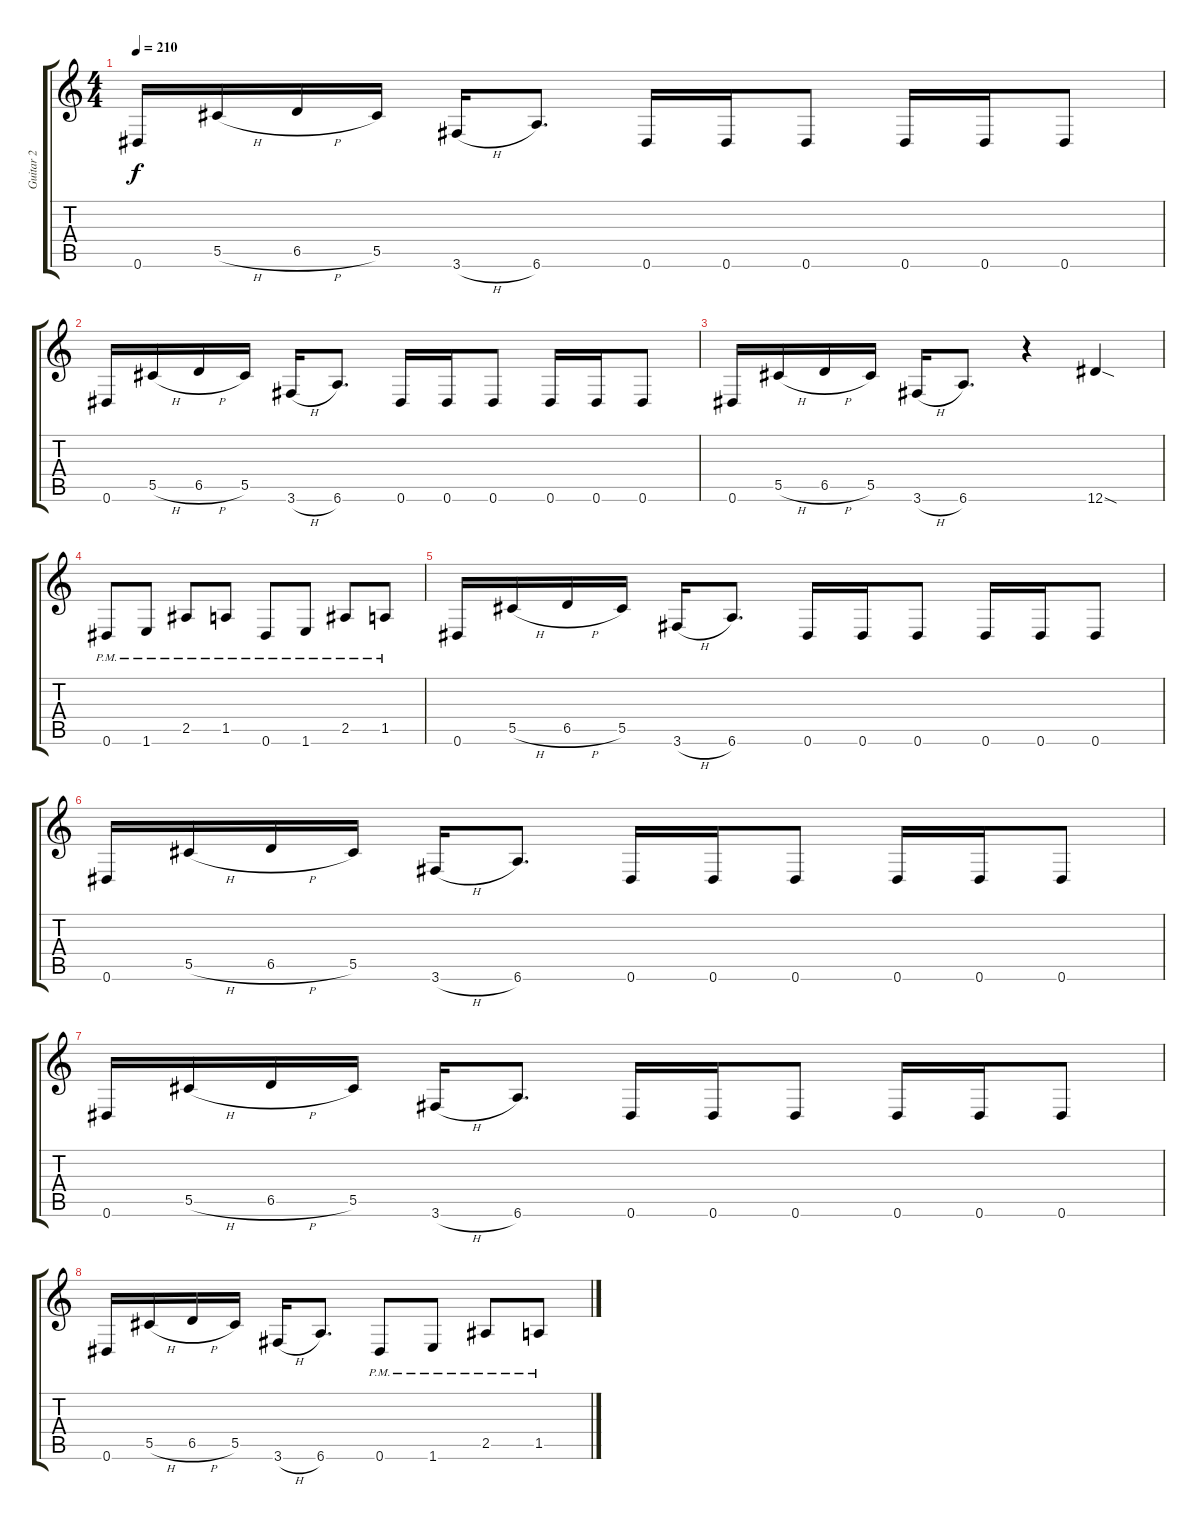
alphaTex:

\track ("Guitar 2" "Guitar 2") {instrument distortionguitar}
\staff {score tabs}
\tuning (Eb4 Bb3 Gb3 Db3 Ab2 Eb2) {hide}
\ts (4 4)
\tempo 210
\clef g2
\ks c
0.6.16{dy f} 5.5{h}.16 6.5{h}.16 5.5.16 3.6{h}.16 6.6.8{d} 0.6.16 0.6.16 0.6.8 0.6.16 0.6.16 0.6.8 |
0.6.16 5.5{h}.16 6.5{h}.16 5.5.16 3.6{h}.16 6.6.8{d} 0.6.16 0.6.16 0.6.8 0.6.16 0.6.16 0.6.8 |
0.6.16 5.5{h}.16 6.5{h}.16 5.5.16 3.6{h}.16 6.6.8{d} r.4 12.6{sod}.4 |
0.6{pm}.8 1.6{pm}.8 2.5{pm}.8 1.5{pm}.8 0.6{pm}.8 1.6{pm}.8 2.5{pm}.8 1.5{pm}.8 |
0.6.16 5.5{h}.16 6.5{h}.16 5.5.16 3.6{h}.16 6.6.8{d} 0.6.16 0.6.16 0.6.8 0.6.16 0.6.16 0.6.8 |
0.6.16 5.5{h}.16 6.5{h}.16 5.5.16 3.6{h}.16 6.6.8{d} 0.6.16 0.6.16 0.6.8 0.6.16 0.6.16 0.6.8 |
0.6.16 5.5{h}.16 6.5{h}.16 5.5.16 3.6{h}.16 6.6.8{d} 0.6.16 0.6.16 0.6.8 0.6.16 0.6.16 0.6.8 |
0.6.16 5.5{h}.16 6.5{h}.16 5.5.16 3.6{h}.16 6.6.8{d} 0.6{pm}.8 1.6{pm}.8 2.5{pm}.8 1.5{pm}.8
